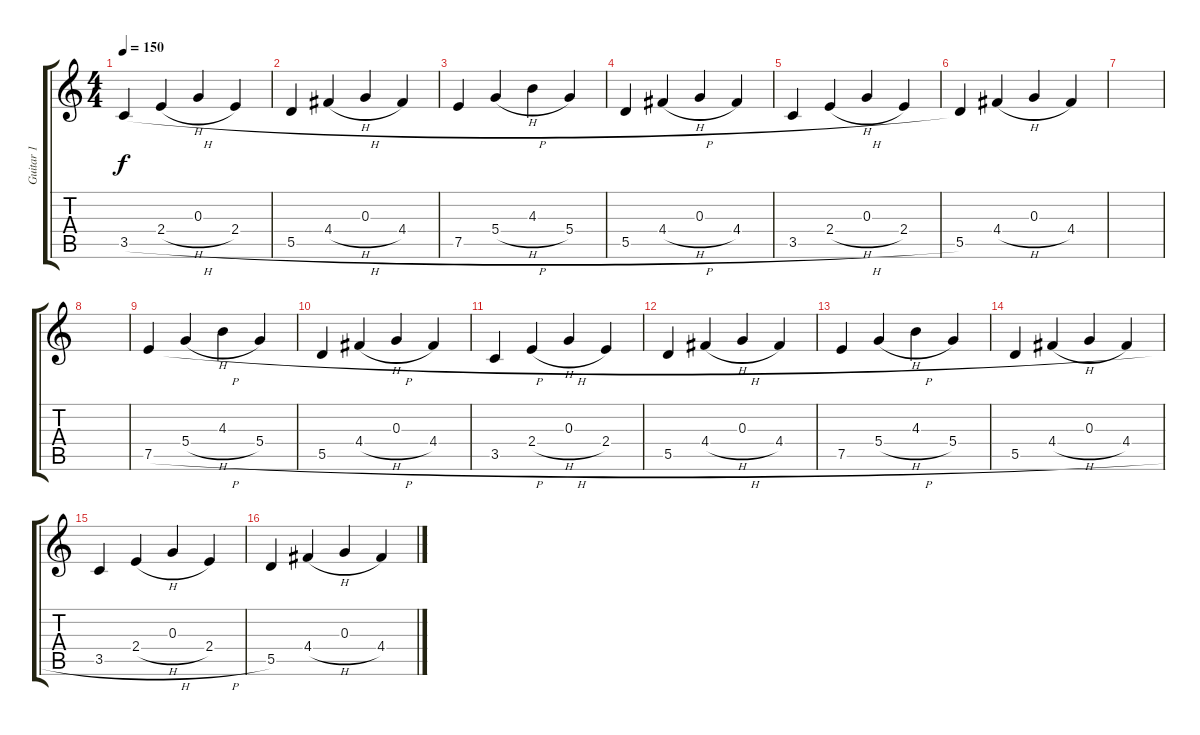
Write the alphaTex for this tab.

\track ("Guitar 1" "Guitar 1") {instrument electricguitarmuted}
\staff {score tabs}
\tuning (E4 B3 G3 D3 A2 E2) {hide}
\ts (4 4)
\tempo 150
\clef g2
\ks c
3.5{h}.4{dy f} 2.4{h}.4 0.3.4 2.4.4 |
5.5{h}.4 4.4{h}.4 0.3.4 4.4.4 |
7.5{h}.4 5.4{h}.4 4.3.4 5.4.4 |
5.5{h}.4 4.4{h}.4 0.3.4 4.4.4 |
3.5{h}.4 2.4{h}.4 0.3.4 2.4.4 |
5.5.4 4.4{h}.4 0.3.4 4.4.4 |
|
|
7.5{h}.4 5.4{h}.4 4.3.4 5.4.4 |
5.5{h}.4 4.4{h}.4 0.3.4 4.4.4 |
3.5{h}.4 2.4{h}.4 0.3.4 2.4.4 |
5.5{h}.4 4.4{h}.4 0.3.4 4.4.4 |
7.5{h}.4 5.4{h}.4 4.3.4 5.4.4 |
5.5{h}.4 4.4{h}.4 0.3.4 4.4.4 |
3.5{h}.4 2.4{h}.4 0.3.4 2.4.4 |
5.5{h}.4 4.4{h}.4 0.3.4 4.4.4
